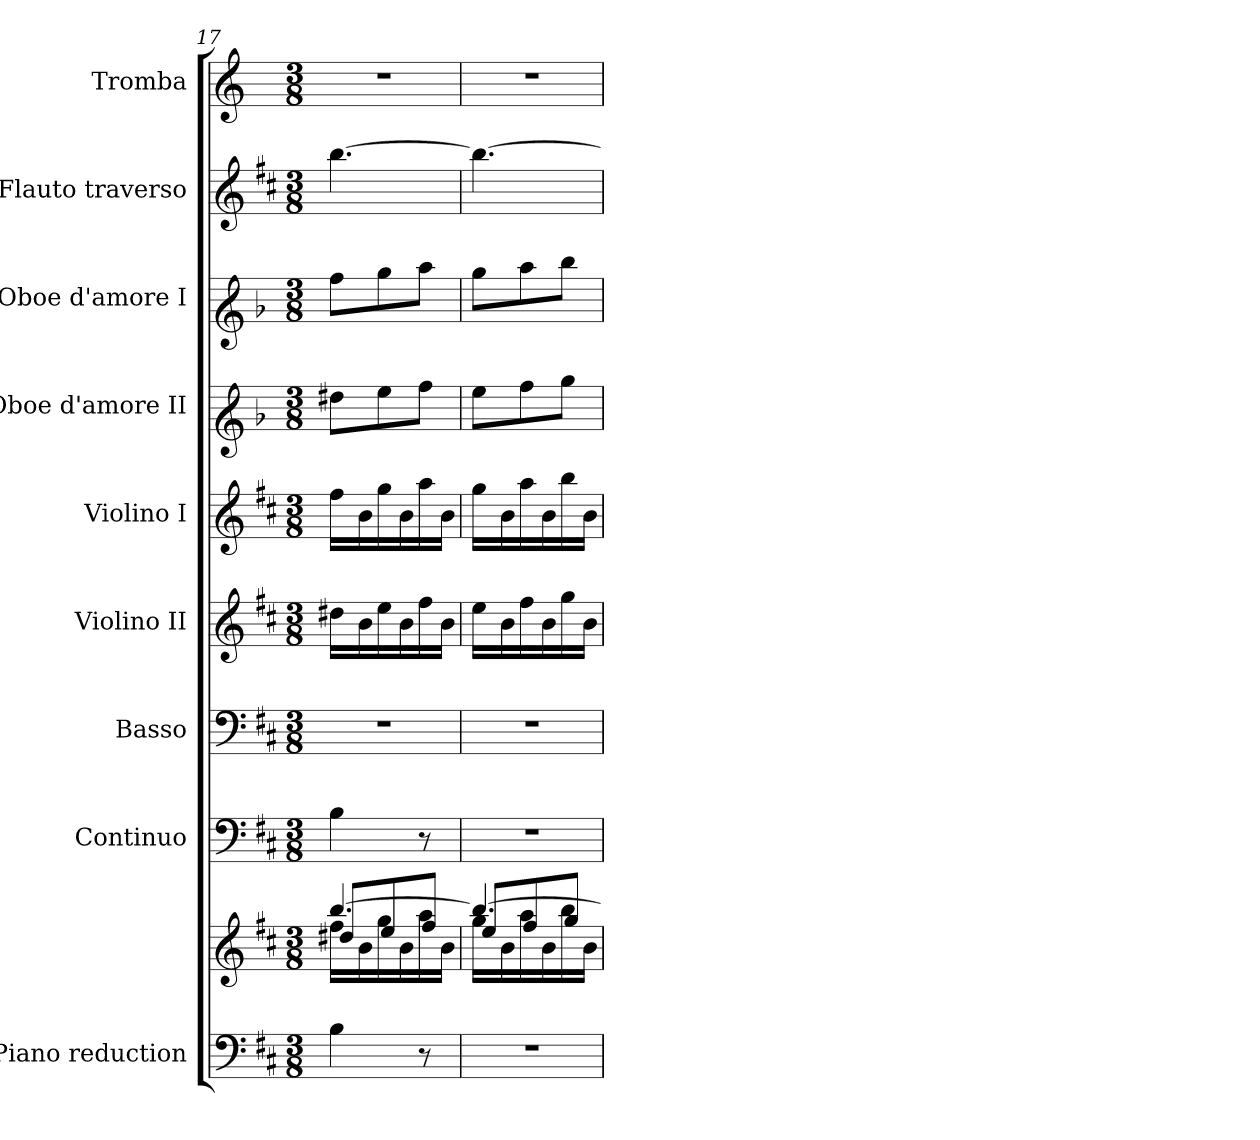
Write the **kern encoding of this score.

**kern	**kern	**kern	**kern	**kern	**kern	**kern	**kern	**kern	**kern
*part9	*part9	*part8	*part7	*part6	*part5	*part4	*part3	*part2	*part1
*staff10	*staff9	*staff8	*staff7	*staff6	*staff5	*staff4	*staff3	*staff2	*staff1
*I"Piano reduction	*	*I"Continuo	*I"Basso	*I"Violino II	*I"Violino I	*I"Oboe d'amore II	*I"Oboe d'amore I	*I"Flauto traverso	*I"Tromba
*I'Pno	*	*	*	*I'Vln	*I'Vln	*	*	*I'Fl	*
*clefF4	*clefG2	*clefF4	*clefF4	*clefG2	*clefG2	*clefG1	*clefG1	*clefG2	*clefG2
*	*	*	*	*	*	*ITrd2c3	*ITrd2c3	*	*ITrd-1c-2
*k[f#c#]	*k[f#c#]	*k[f#c#]	*k[f#c#]	*k[f#c#]	*k[f#c#]	*k[f#c#]	*k[f#c#]	*k[f#c#]	*k[f#c#]
*M3/8	*M3/8	*M3/8	*M3/8	*M3/8	*M3/8	*M3/8	*M3/8	*M3/8	*M3/8
=17	=17	=17	=17	=17	=17	=17	=17	=17	=17
*	*^	*	*	*	*	*	*	*	*
*	*	*^	*	*	*	*	*	*	*	*
4B\	[4.bb/	16ff#\LL	8dd#X/L	4B\	4.r	16dd#X\LL	16ff#\LL	8dd#X\L	8ff#\L	[4.bb\	4.r
.	.	16b\	.	.	.	16b\	16b\	.	.	.	.
.	.	16gg\	8ee/	.	.	16ee\	16gg\	8ee\	8gg\	.	.
.	.	16b\	.	.	.	16b\	16b\	.	.	.	.
8r	.	16aa\	8ff#/J	8r	.	16ff#\	16aa\	8ff#\J	8aa\J	.	.
.	.	16b\JJ	.	.	.	16b\JJ	16b\JJ	.	.	.	.
!!LO:PB:g=z
=18	=18	=18	=18	=18	=18	=18	=18	=18	=18	=18	=18
4.r	4.bb/_	16gg\LL	8ee/L	4.r	4.r	16ee\LL	16gg\LL	8ee\L	8gg\L	4.bb\_	4.r
.	.	16b\	.	.	.	16b\	16b\	.	.	.	.
.	.	16aa\	8ff#/	.	.	16ff#\	16aa\	8ff#\	8aa\	.	.
.	.	16b\	.	.	.	16b\	16b\	.	.	.	.
.	.	16bb\	8gg/J	.	.	16gg\	16bb\	8gg\J	8bb\J	.	.
.	.	16b\JJ	.	.	.	16b\JJ	16b\JJ	.	.	.	.
*	*v	*v	*v	*	*	*	*	*	*	*	*
=	=	=	=	=	=	=	=	=	=
*-	*-	*-	*-	*-	*-	*-	*-	*-	*-
